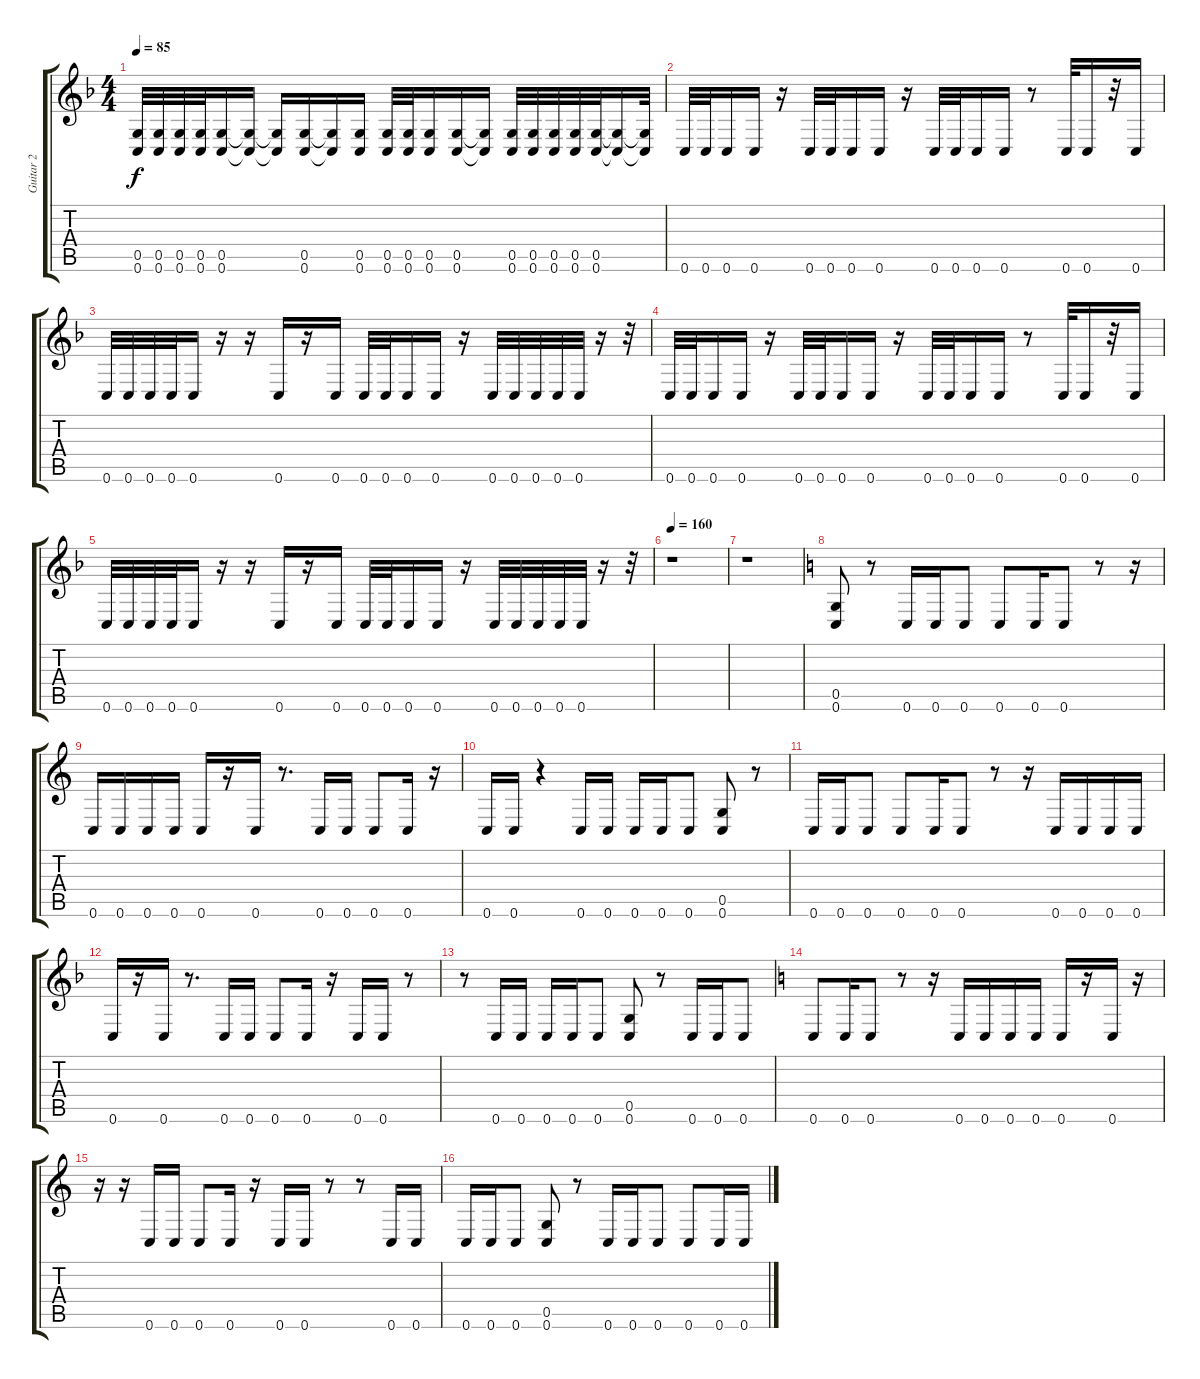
\track ("Guitar 2" "Guitar 2") {instrument overdrivenguitar}
\staff {score tabs}
\tuning (D4 A3 F3 C3 G2 C2) {hide}
\ts (4 4)
\tempo 85
\clef g2
\ks dminor
(0.5 0.6).32{dy f} (0.5 0.6).32 (0.5 0.6).32 (0.5 0.6).32 (0.5 0.6).16 (0.5{t} 0.6{t}).16 (0.5{t} 0.6{t}).16 (0.5 0.6).16 (0.5{t} 0.6{t}).16 (0.5 0.6).16 (0.5 0.6).32 (0.5 0.6).32 (0.5 0.6).16 (0.5 0.6).16 (0.5{t} 0.6{t}).16 (0.5 0.6).32 (0.5 0.6).32 (0.5 0.6).32 (0.5 0.6).32 (0.5 0.6).32 (0.5{t} 0.6{t}).16 (0.5{t} 0.6{t}).32 |
0.6.32 0.6.32 0.6.16 0.6.16 r.16 0.6.32 0.6.32 0.6.16 0.6.16 r.16 0.6.32 0.6.32 0.6.16 0.6.16 r.8 0.6.32 0.6.16 r.32 0.6.16 |
0.6.32 0.6.32 0.6.32 0.6.32 0.6.16 r.16 r.16 0.6.16 r.16 0.6.16 0.6.32 0.6.32 0.6.16 0.6.16 r.16 0.6.32 0.6.32 0.6.32 0.6.32 0.6.32 r.16 r.32 |
0.6.32 0.6.32 0.6.16 0.6.16 r.16 0.6.32 0.6.32 0.6.16 0.6.16 r.16 0.6.32 0.6.32 0.6.16 0.6.16 r.8 0.6.32 0.6.16 r.32 0.6.16 |
0.6.32 0.6.32 0.6.32 0.6.32 0.6.16 r.16 r.16 0.6.16 r.16 0.6.16 0.6.32 0.6.32 0.6.16 0.6.16 r.16 0.6.32 0.6.32 0.6.32 0.6.32 0.6.32 r.16 r.32 |
\tempo 160
r.1 |
r.1 |
\ks c
(0.5 0.6).8 r.8 0.6.16 0.6.16 0.6.8 0.6.8 0.6.16 0.6.8 r.8 r.16 |
0.6.16 0.6.16 0.6.16 0.6.16 0.6.16 r.16 0.6.16 r.8{d} 0.6.16 0.6.16 0.6.8 0.6.16 r.16 |
0.6.16 0.6.16 r.4 0.6.16 0.6.16 0.6.16 0.6.16 0.6.8 (0.5 0.6).8 r.8 |
0.6.16 0.6.16 0.6.8 0.6.8 0.6.16 0.6.8 r.8 r.16 0.6.16 0.6.16 0.6.16 0.6.16 |
\ks dminor
0.6.16 r.16 0.6.16 r.8{d} 0.6.16 0.6.16 0.6.8 0.6.16 r.16 0.6.16 0.6.16 r.8 |
r.8 0.6.16 0.6.16 0.6.16 0.6.16 0.6.8 (0.5 0.6).8 r.8 0.6.16 0.6.16 0.6.8 |
\ks c
0.6.8 0.6.16 0.6.8 r.8 r.16 0.6.16 0.6.16 0.6.16 0.6.16 0.6.16 r.16 0.6.16 r.16 |
r.16 r.16 0.6.16 0.6.16 0.6.8 0.6.16 r.16 0.6.16 0.6.16 r.8 r.8 0.6.16 0.6.16 |
0.6.16 0.6.16 0.6.8 (0.5 0.6).8 r.8 0.6.16 0.6.16 0.6.8 0.6.8 0.6.16 0.6.16
